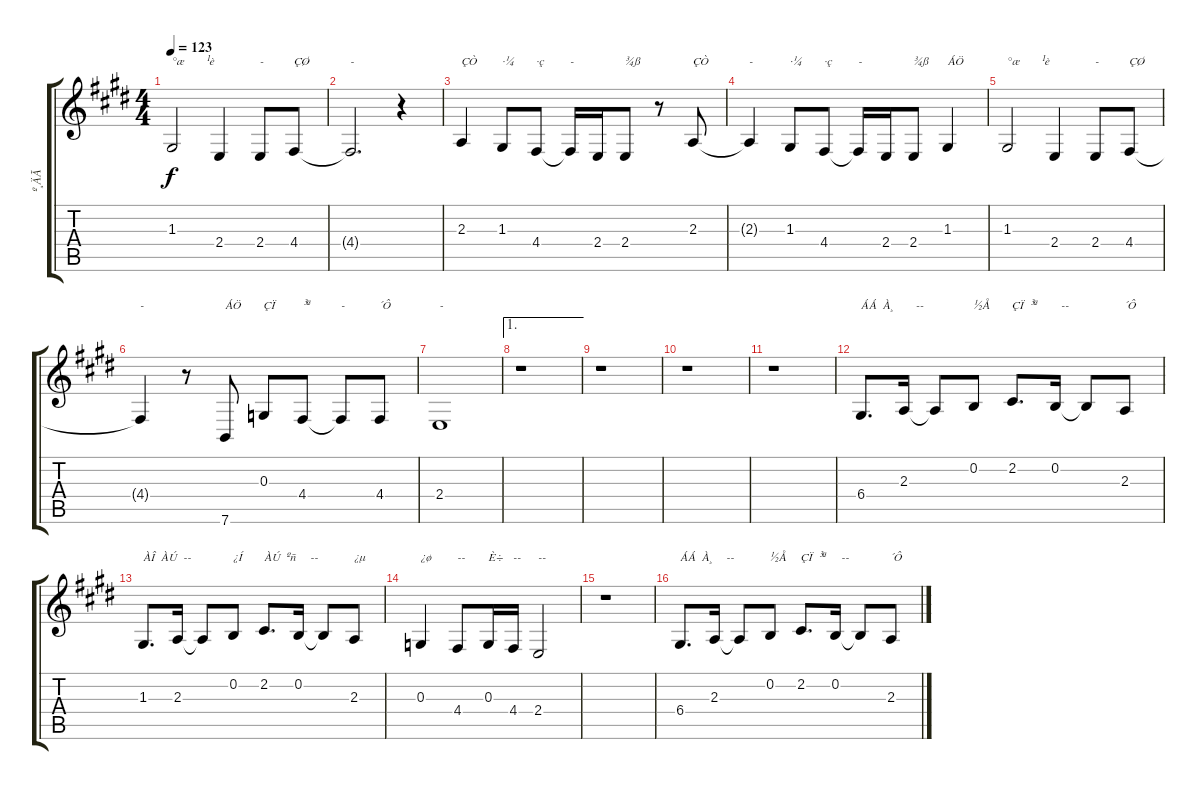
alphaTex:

\track ("º¸ÄÃ" "º¸ÄÃ") {instrument electricgrandpiano}
\staff {score tabs}
\tuning (E4 B3 G3 D3 A2 E2) {hide}
\ts (4 4)
\tempo 123
\clef g2
\ks e
1.3.2{txt "°æ       ¹è" dy f} 2.4.4 2.4.8{txt "-"} 4.4.8{txt "ÇØ"} |
4.4{t}.2{d txt "-"} r.4 |
2.3.4{txt "ÇÒ"} 1.3.8{txt "·¼"} 4.4.8{txt "·ç"} 4.4{t}.16{txt "-"} 2.4.16 2.4.8{txt "¾ß"} r.8 2.3.8{txt "ÇÒ"} |
2.3{t}.4{txt "-"} 1.3.8{txt "·¼"} 4.4.8{txt "·ç"} 4.4{t}.16{txt "-"} 2.4.16 2.4.8{txt "¾ß"} 1.3.4{txt "ÁÖ"} |
1.3.2{txt "°æ       ¹è"} 2.4.4 2.4.8{txt "-"} 4.4.8{txt "ÇØ"} |
4.4{t}.4{txt "-"} r.8 7.6.8{txt "ÁÖ"} 0.3.8{txt "ÇÏ"} 4.4.8{txt "³ª"} 4.4{t}.8{txt "-"} 4.4.8{txt "´Ô"} |
2.4.1{txt "-"} |
\ae 1
r.1 |
r.1 |
r.1 |
r.1 |
6.4.8{d txt "ÁÁ  À¸"} 2.3.16{txt "    --"} 2.3{t}.8 0.2.8{txt "½Å"} 2.2.8{d txt "ÇÏ  ³ª"} 0.2.16{txt "  --"} 0.2{t}.8 2.3.8{txt "´Ô"} |
1.3.8{d txt "ÀÎ  ÀÚ"} 2.3.16{txt "  --"} 2.3{t}.8 0.2.8{txt "¿Í"} 2.2.8{d txt "ÀÚ  ºñ"} 0.2.16{txt "    --"} 0.2{t}.8 2.3.8{txt "¿µ"} |
0.3.4{txt "¿ø"} 4.4.8{txt "--"} 0.3.16{txt "È÷"} 4.4.16{txt "--"} 2.4.2{txt "--"} |
r.1 |
6.4.8{d txt "ÁÁ  À¸"} 2.3.16{txt "    --"} 2.3{t}.8 0.2.8{txt "½Å"} 2.2.8{d txt "ÇÏ  ³ª"} 0.2.16{txt "  --"} 0.2{t}.8 2.3.8{txt "´Ô"}
